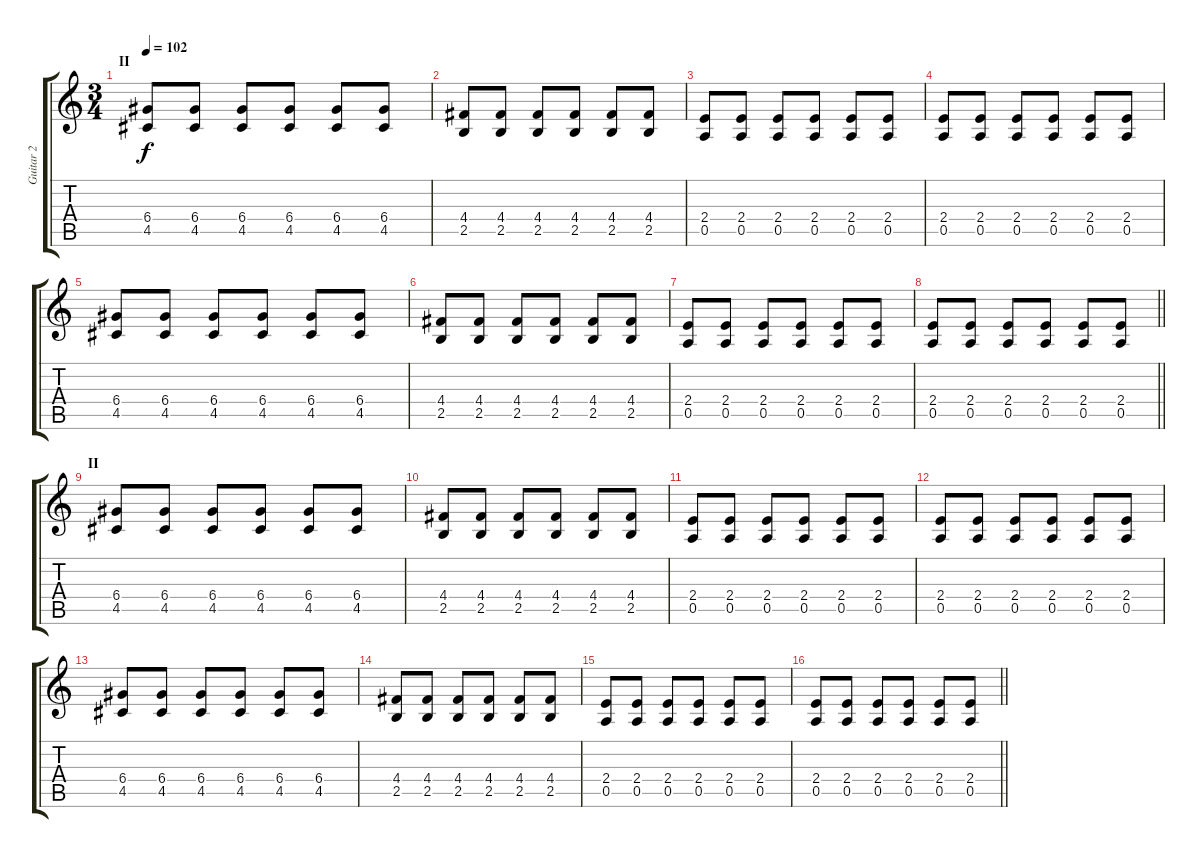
\track ("Guitar 2" "Guitar 2") {instrument distortionguitar}
\staff {score tabs}
\tuning (E4 B3 G3 D3 A2 E2) {hide}
\ts (3 4)
\section ("" "II")
\tempo 102
\clef g2
\ks c
(6.4 4.5).8{dy f} (6.4 4.5).8 (6.4 4.5).8 (6.4 4.5).8 (6.4 4.5).8 (6.4 4.5).8 |
(4.4 2.5).8 (4.4 2.5).8 (4.4 2.5).8 (4.4 2.5).8 (4.4 2.5).8 (4.4 2.5).8 |
(2.4 0.5).8 (2.4 0.5).8 (2.4 0.5).8 (2.4 0.5).8 (2.4 0.5).8 (2.4 0.5).8 |
(2.4 0.5).8 (2.4 0.5).8 (2.4 0.5).8 (2.4 0.5).8 (2.4 0.5).8 (2.4 0.5).8 |
(6.4 4.5).8 (6.4 4.5).8 (6.4 4.5).8 (6.4 4.5).8 (6.4 4.5).8 (6.4 4.5).8 |
(4.4 2.5).8 (4.4 2.5).8 (4.4 2.5).8 (4.4 2.5).8 (4.4 2.5).8 (4.4 2.5).8 |
(2.4 0.5).8 (2.4 0.5).8 (2.4 0.5).8 (2.4 0.5).8 (2.4 0.5).8 (2.4 0.5).8 |
\barLineRight lightlight
(2.4 0.5).8 (2.4 0.5).8 (2.4 0.5).8 (2.4 0.5).8 (2.4 0.5).8 (2.4 0.5).8 |
\section ("" "II")
(6.4 4.5).8 (6.4 4.5).8 (6.4 4.5).8 (6.4 4.5).8 (6.4 4.5).8 (6.4 4.5).8 |
(4.4 2.5).8 (4.4 2.5).8 (4.4 2.5).8 (4.4 2.5).8 (4.4 2.5).8 (4.4 2.5).8 |
(2.4 0.5).8 (2.4 0.5).8 (2.4 0.5).8 (2.4 0.5).8 (2.4 0.5).8 (2.4 0.5).8 |
(2.4 0.5).8 (2.4 0.5).8 (2.4 0.5).8 (2.4 0.5).8 (2.4 0.5).8 (2.4 0.5).8 |
(6.4 4.5).8 (6.4 4.5).8 (6.4 4.5).8 (6.4 4.5).8 (6.4 4.5).8 (6.4 4.5).8 |
(4.4 2.5).8 (4.4 2.5).8 (4.4 2.5).8 (4.4 2.5).8 (4.4 2.5).8 (4.4 2.5).8 |
(2.4 0.5).8 (2.4 0.5).8 (2.4 0.5).8 (2.4 0.5).8 (2.4 0.5).8 (2.4 0.5).8 |
\barLineRight lightlight
(2.4 0.5).8 (2.4 0.5).8 (2.4 0.5).8 (2.4 0.5).8 (2.4 0.5).8 (2.4 0.5).8
